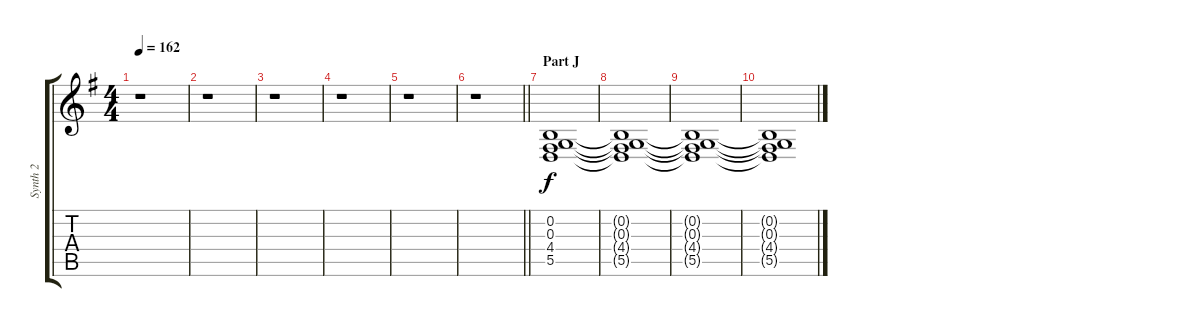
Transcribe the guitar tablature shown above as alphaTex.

\track ("Synth 2" "Synth 2") {instrument pad3polysynth}
\staff {score tabs}
\tuning (E4 B3 G3 D3 A2 E2) {hide}
\ts (4 4)
\tempo 162
\clef g2
\ks g
r.1{dy f} |
r.1 |
r.1 |
r.1 |
r.1 |
\barLineRight lightlight
r.1 |
\section ("" "Part J")
(0.2 0.3 4.4 5.5).1 |
(0.2{t} 0.3{t} 4.4{t} 5.5{t}).1 |
(0.2{t} 0.3{t} 4.4{t} 5.5{t}).1 |
(0.2{t} 0.3{t} 4.4{t} 5.5{t}).1
